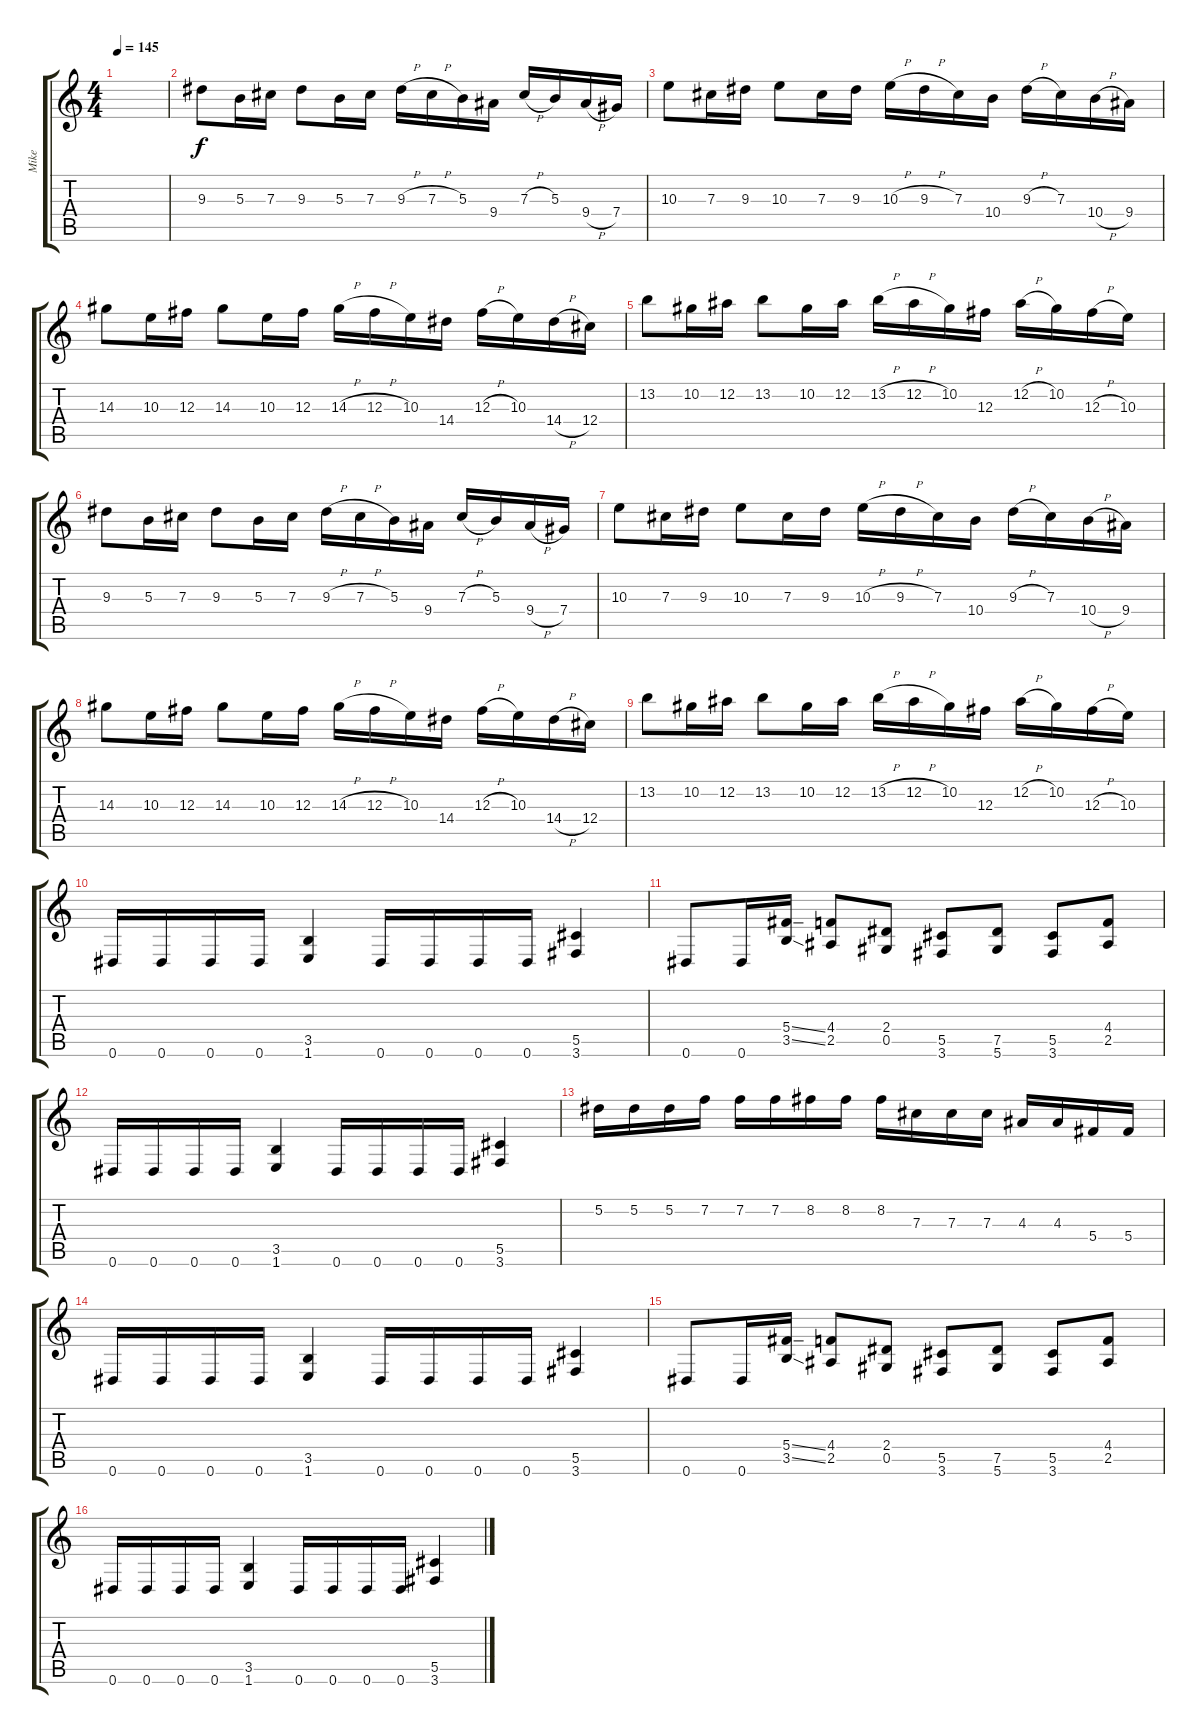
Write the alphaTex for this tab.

\track ("Mike" "Mike") {instrument overdrivenguitar}
\staff {score tabs}
\tuning (Eb4 Bb3 Gb3 Db3 Ab2 Eb2) {hide}
\ts (4 4)
\tempo 145
\clef g2
\ks c
|
9.3.8 5.3.16 7.3.16 9.3.8 5.3.16 7.3.16 9.3{h}.16 7.3{h}.16 5.3.16 9.4.16 7.3{h}.16 5.3.16 9.4{h}.16 7.4.16 |
10.3.8 7.3.16 9.3.16 10.3.8 7.3.16 9.3.16 10.3{h}.16 9.3{h}.16 7.3.16 10.4.16 9.3{h}.16 7.3.16 10.4{h}.16 9.4.16 |
14.3.8 10.3.16 12.3.16 14.3.8 10.3.16 12.3.16 14.3{h}.16 12.3{h}.16 10.3.16 14.4.16 12.3{h}.16 10.3.16 14.4{h}.16 12.4.16 |
13.2.8 10.2.16 12.2.16 13.2.8 10.2.16 12.2.16 13.2{h}.16 12.2{h}.16 10.2.16 12.3.16 12.2{h}.16 10.2.16 12.3{h}.16 10.3.16 |
9.3.8 5.3.16 7.3.16 9.3.8 5.3.16 7.3.16 9.3{h}.16 7.3{h}.16 5.3.16 9.4.16 7.3{h}.16 5.3.16 9.4{h}.16 7.4.16 |
10.3.8 7.3.16 9.3.16 10.3.8 7.3.16 9.3.16 10.3{h}.16 9.3{h}.16 7.3.16 10.4.16 9.3{h}.16 7.3.16 10.4{h}.16 9.4.16 |
14.3.8 10.3.16 12.3.16 14.3.8 10.3.16 12.3.16 14.3{h}.16 12.3{h}.16 10.3.16 14.4.16 12.3{h}.16 10.3.16 14.4{h}.16 12.4.16 |
13.2.8 10.2.16 12.2.16 13.2.8 10.2.16 12.2.16 13.2{h}.16 12.2{h}.16 10.2.16 12.3.16 12.2{h}.16 10.2.16 12.3{h}.16 10.3.16 |
0.6.16 0.6.16 0.6.16 0.6.16 (3.5 1.6).4 0.6.16 0.6.16 0.6.16 0.6.16 (5.5 3.6).4 |
0.6.8 0.6.16 (5.4{ss} 3.5{ss}).16 (4.4 2.5).8 (2.4 0.5).8 (5.5 3.6).8 (7.5 5.6).8 (5.5 3.6).8 (4.4 2.5).8 |
0.6.16 0.6.16 0.6.16 0.6.16 (3.5 1.6).4 0.6.16 0.6.16 0.6.16 0.6.16 (5.5 3.6).4 |
5.2.16 5.2.16 5.2.16 7.2.16 7.2.16 7.2.16 8.2.16 8.2.16 8.2.16 7.3.16 7.3.16 7.3.16 4.3.16 4.3.16 5.4.16 5.4.16 |
0.6.16 0.6.16 0.6.16 0.6.16 (3.5 1.6).4 0.6.16 0.6.16 0.6.16 0.6.16 (5.5 3.6).4 |
0.6.8 0.6.16 (5.4{ss} 3.5{ss}).16 (4.4 2.5).8 (2.4 0.5).8 (5.5 3.6).8 (7.5 5.6).8 (5.5 3.6).8 (4.4 2.5).8 |
0.6.16 0.6.16 0.6.16 0.6.16 (3.5 1.6).4 0.6.16 0.6.16 0.6.16 0.6.16 (5.5 3.6).4
